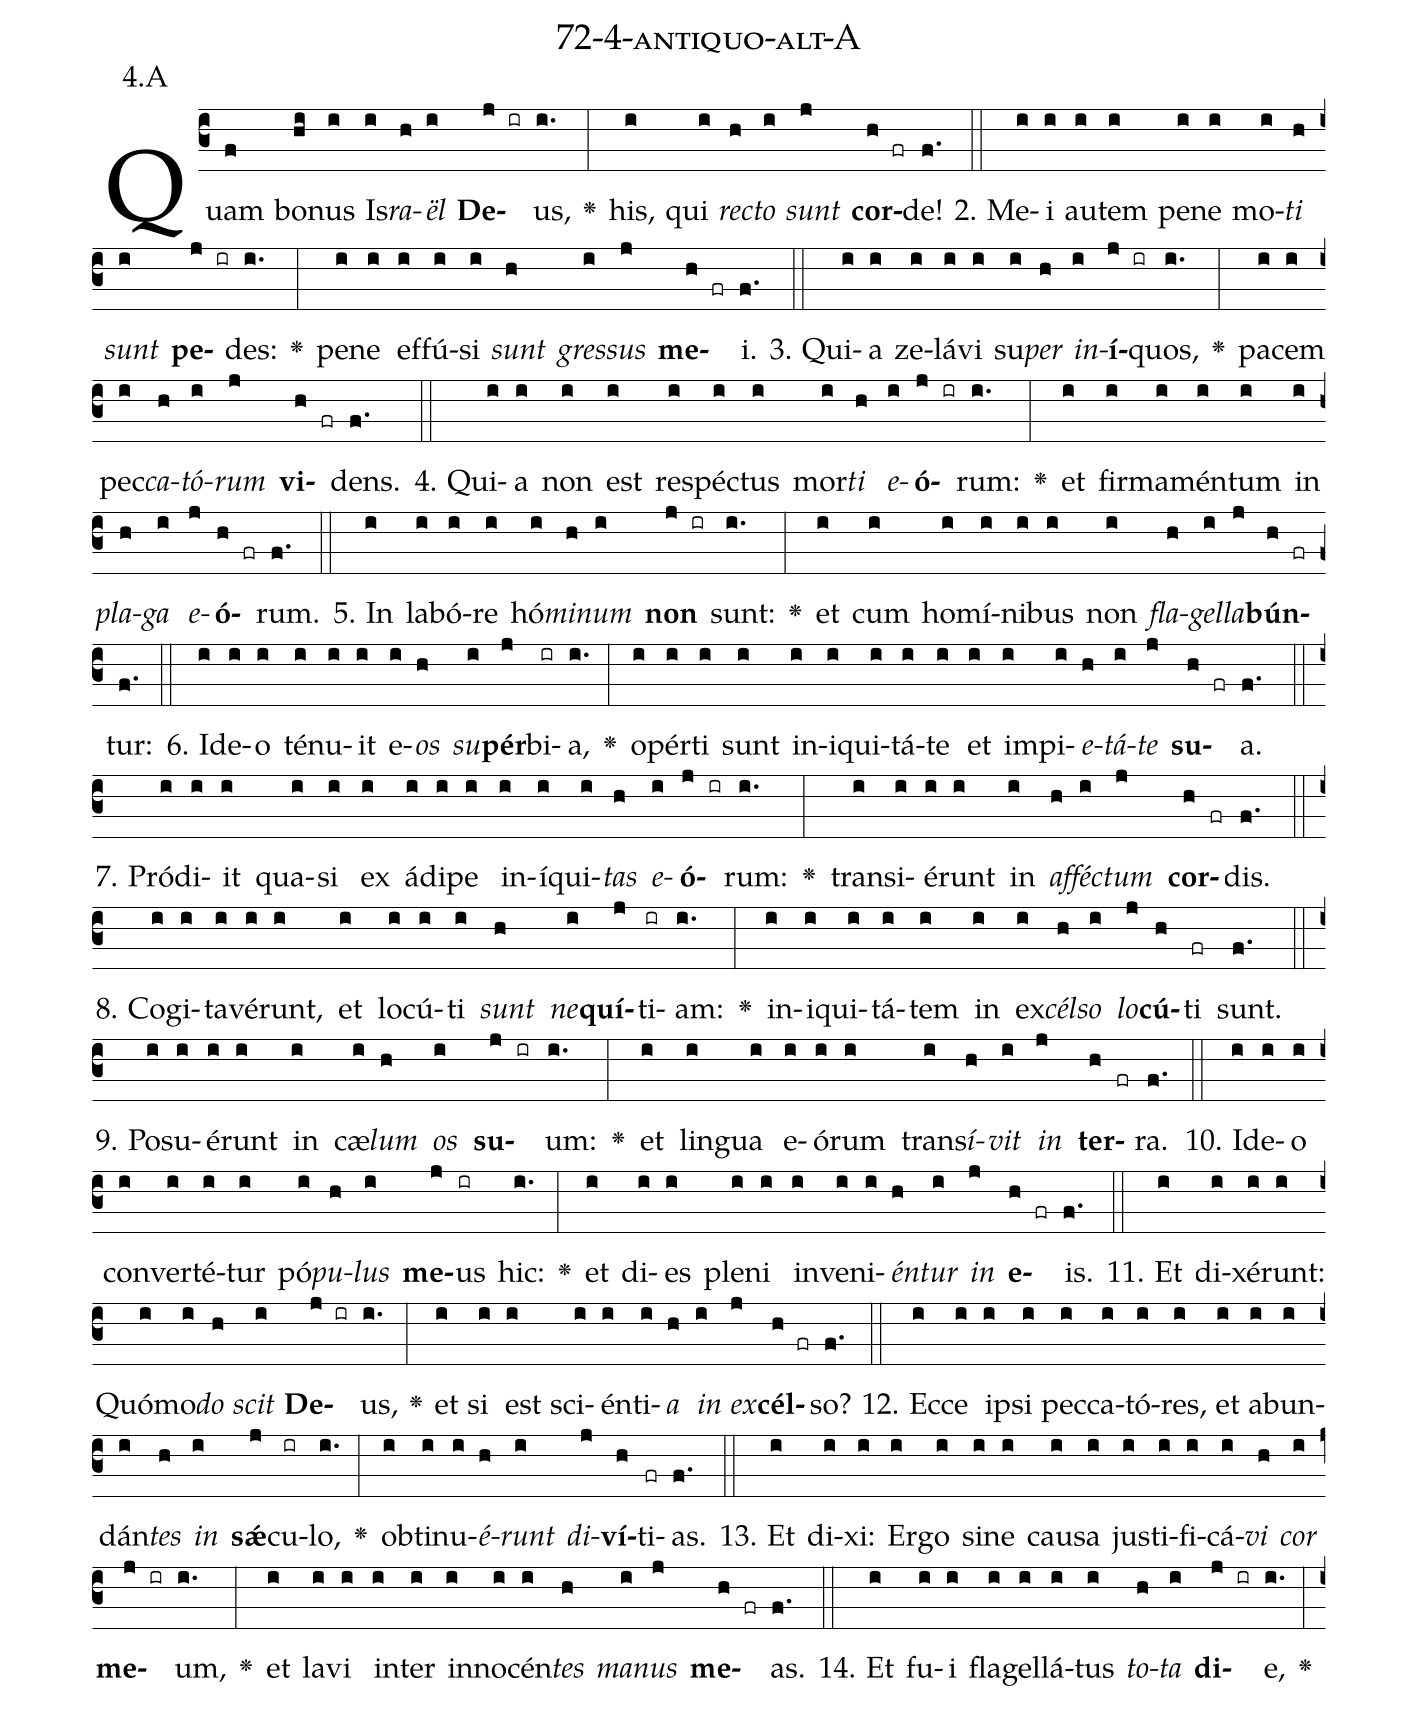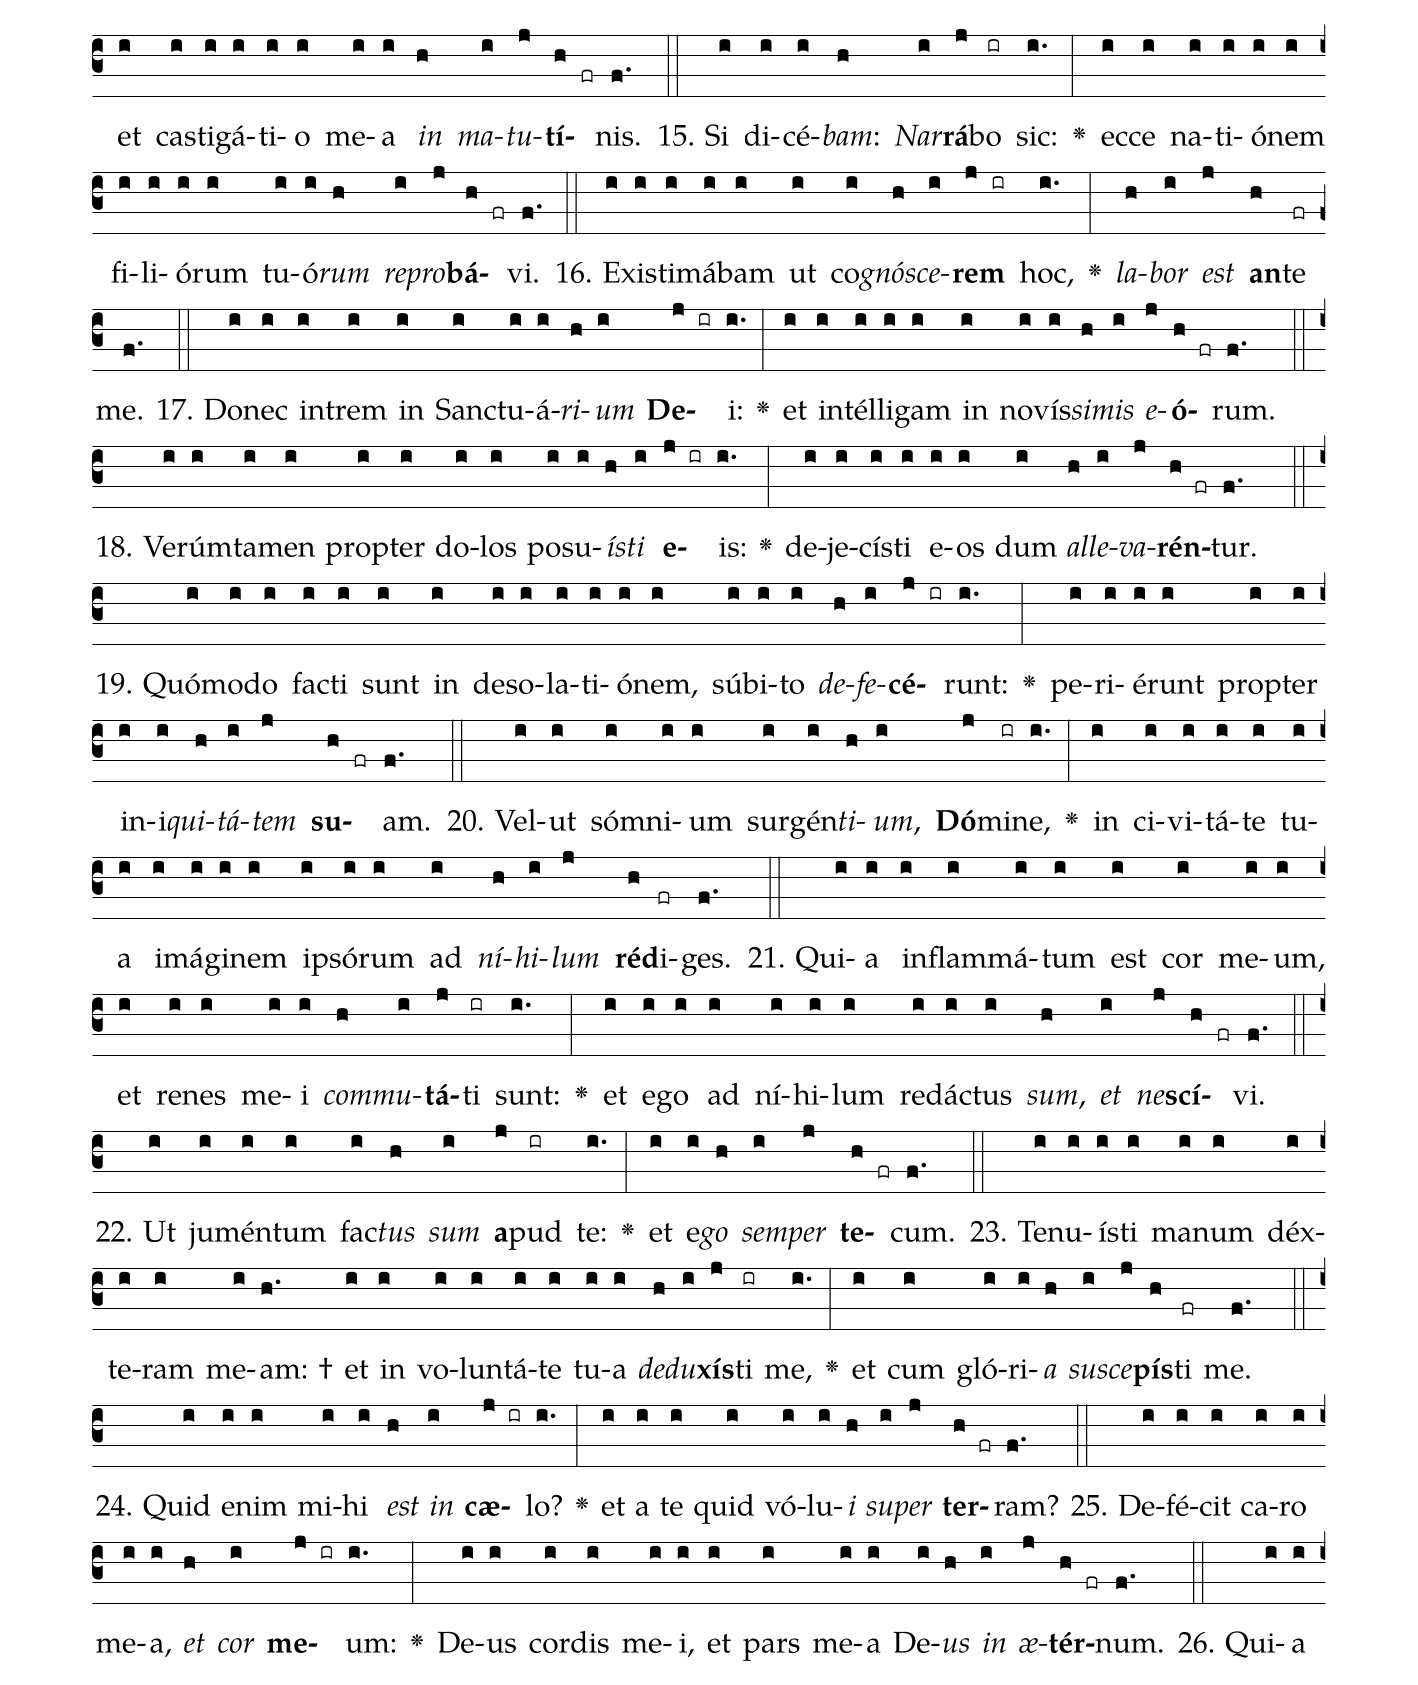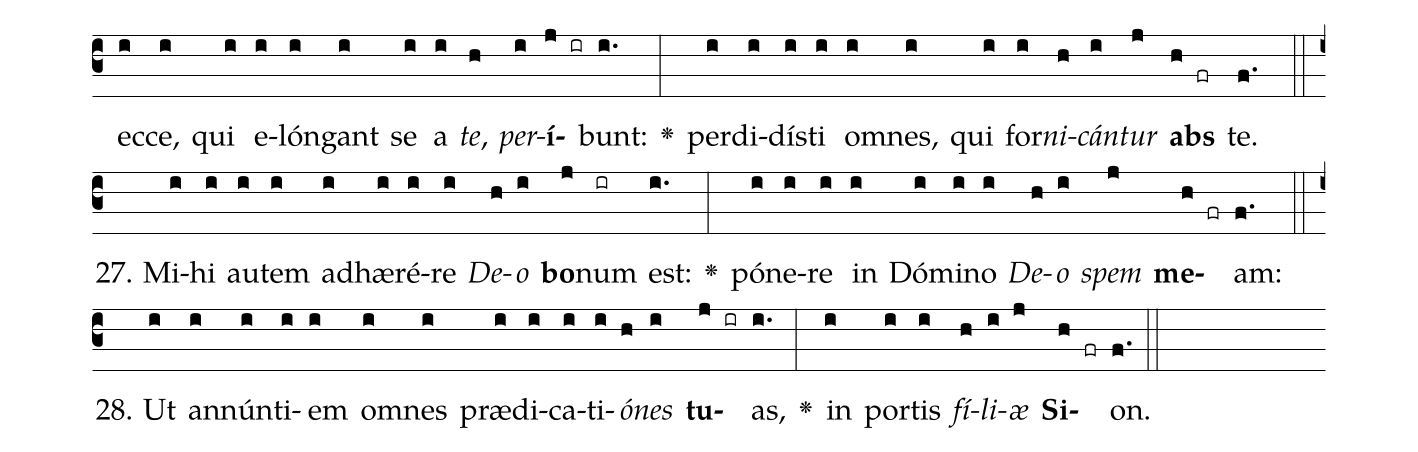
name: 72-4-antiquo-alt-A;
annotation: 4.A;
%%
(c3)Quam(f) bo(hi)nus(i) Is(i)<i>ra</i>(h)<i>ël</i>(i) <b>De</b>(j ir)us,(i.) <v>\greheightstar</v>(:) his,(i) qui(i) <i>rec</i>(h)<i>to</i>(i) <i>sunt</i>(j) <b>cor</b>(h fr)de!(f.) (::)
2. Me(i)i(i) au(i)tem(i) pe(i)ne(i) mo(i)<i>ti</i>(h) <i>sunt</i>(i) <b>pe</b>(j ir)des:(i.) <v>\greheightstar</v>(:) pe(i)ne(i) ef(i)fú(i)si(i) <i>sunt</i>(h) <i>gres</i>(i)<i>sus</i>(j) <b>me</b>(h fr)i.(f.) (::)
3. Qui(i)a(i) ze(i)lá(i)vi(i) su(i)<i>per</i>(h) <i>in</i>(i)<b>í</b>(j ir)quos,(i.) <v>\greheightstar</v>(:) pa(i)cem(i) pec(i)<i>ca</i>(h)<i>tó</i>(i)<i>rum</i>(j) <b>vi</b>(h fr)dens.(f.) (::)
4. Qui(i)a(i) non(i) est(i) re(i)spéc(i)tus(i) mor(i)<i>ti</i>(h) <i>e</i>(i)<b>ó</b>(j ir)rum:(i.) <v>\greheightstar</v>(:) et(i) fir(i)ma(i)mén(i)tum(i) in(i) <i>pla</i>(h)<i>ga</i>(i) <i>e</i>(j)<b>ó</b>(h fr)rum.(f.) (::)
5. In(i) la(i)bó(i)re(i) hó(i)<i>mi</i>(h)<i>num</i>(i) <b>non</b>(j ir) sunt:(i.) <v>\greheightstar</v>(:) et(i) cum(i) ho(i)mí(i)ni(i)bus(i) non(i) <i>fla</i>(h)<i>gel</i>(i)<i>la</i>(j)<b>bún</b>(h fr)tur:(f.) (::)
6. Id(i)e(i)o(i) té(i)nu(i)it(i) e(i)<i>os</i>(h) <i>su</i>(i)<b>pér</b>(j)bi(ir)a,(i.) <v>\greheightstar</v>(:) o(i)pér(i)ti(i) sunt(i) in(i)i(i)qui(i)tá(i)te(i) et(i) im(i)pi(i)<i>e</i>(h)<i>tá</i>(i)<i>te</i>(j) <b>su</b>(h fr)a.(f.) (::)
7. Pród(i)i(i)it(i) qua(i)si(i) ex(i) á(i)di(i)pe(i) in(i)í(i)qui(i)<i>tas</i>(h) <i>e</i>(i)<b>ó</b>(j ir)rum:(i.) <v>\greheightstar</v>(:) trans(i)i(i)é(i)runt(i) in(i) <i>af</i>(h)<i>féc</i>(i)<i>tum</i>(j) <b>cor</b>(h fr)dis.(f.) (::)
8. Co(i)gi(i)ta(i)vé(i)runt,(i) et(i) lo(i)cú(i)ti(i) <i>sunt</i>(h) <i>ne</i>(i)<b>quí</b>(j)ti(ir)am:(i.) <v>\greheightstar</v>(:) in(i)i(i)qui(i)tá(i)tem(i) in(i) ex(i)<i>cél</i>(h)<i>so</i>(i) <i>lo</i>(j)<b>cú</b>(h)ti(fr) sunt.(f.) (::)
9. Po(i)su(i)é(i)runt(i) in(i) cæ(i)<i>lum</i>(h) <i>os</i>(i) <b>su</b>(j ir)um:(i.) <v>\greheightstar</v>(:) et(i) lin(i)gua(i) e(i)ó(i)rum(i) trans(i)<i>í</i>(h)<i>vit</i>(i) <i>in</i>(j) <b>ter</b>(h fr)ra.(f.) (::)
10. Id(i)e(i)o(i) con(i)ver(i)té(i)tur(i) pó(i)<i>pu</i>(h)<i>lus</i>(i) <b>me</b>(j)us(ir) hic:(i.) <v>\greheightstar</v>(:) et(i) di(i)es(i) ple(i)ni(i) in(i)ve(i)ni(i)<i>én</i>(h)<i>tur</i>(i) <i>in</i>(j) <b>e</b>(h fr)is.(f.) (::)
11. Et(i) di(i)xé(i)runt:(i) Quó(i)mo(i)<i>do</i>(h) <i>scit</i>(i) <b>De</b>(j ir)us,(i.) <v>\greheightstar</v>(:) et(i) si(i) est(i) sci(i)én(i)ti(i)<i>a</i>(h) <i>in</i>(i) <i>ex</i>(j)<b>cél</b>(h fr)so?(f.) (::)
12. Ec(i)ce(i) ip(i)si(i) pec(i)ca(i)tó(i)res,(i) et(i) ab(i)un(i)dán(i)<i>tes</i>(h) <i>in</i>(i) <b>sǽ</b>(j)cu(ir)lo,(i.) <v>\greheightstar</v>(:) ob(i)ti(i)nu(i)<i>é</i>(h)<i>runt</i>(i) <i>di</i>(j)<b>ví</b>(h)ti(fr)as.(f.) (::)
13. Et(i) di(i)xi:(i) Er(i)go(i) si(i)ne(i) cau(i)sa(i) jus(i)ti(i)fi(i)cá(i)<i>vi</i>(h) <i>cor</i>(i) <b>me</b>(j ir)um,(i.) <v>\greheightstar</v>(:) et(i) la(i)vi(i) in(i)ter(i) in(i)no(i)cén(i)<i>tes</i>(h) <i>ma</i>(i)<i>nus</i>(j) <b>me</b>(h fr)as.(f.) (::)
14. Et(i) fu(i)i(i) fla(i)gel(i)lá(i)tus(i) <i>to</i>(h)<i>ta</i>(i) <b>di</b>(j ir)e,(i.) <v>\greheightstar</v>(:) et(i) cas(i)ti(i)gá(i)ti(i)o(i) me(i)a(i) <i>in</i>(h) <i>ma</i>(i)<i>tu</i>(j)<b>tí</b>(h fr)nis.(f.) (::)
15. Si(i) di(i)cé(i)<i>bam</i>:(h) <i>Nar</i>(i)<b>rá</b>(j)bo(ir) sic:(i.) <v>\greheightstar</v>(:) ec(i)ce(i) na(i)ti(i)ó(i)nem(i) fi(i)li(i)ó(i)rum(i) tu(i)ó(i)<i>rum</i>(h) <i>re</i>(i)<i>pro</i>(j)<b>bá</b>(h fr)vi.(f.) (::)
16. Ex(i)is(i)ti(i)má(i)bam(i) ut(i) co(i)<i>gnó</i>(h)<i>sce</i>(i)<b>rem</b>(j ir) hoc,(i.) <v>\greheightstar</v>(:) <i>la</i>(h)<i>bor</i>(i) <i>est</i>(j) <b>an</b>(h)te(fr) me.(f.) (::)
17. Do(i)nec(i) in(i)trem(i) in(i) Sanc(i)tu(i)á(i)<i>ri</i>(h)<i>um</i>(i) <b>De</b>(j ir)i:(i.) <v>\greheightstar</v>(:) et(i) in(i)tél(i)li(i)gam(i) in(i) no(i)vís(i)<i>si</i>(h)<i>mis</i>(i) <i>e</i>(j)<b>ó</b>(h fr)rum.(f.) (::)
18. Ve(i)rúm(i)ta(i)men(i) prop(i)ter(i) do(i)los(i) po(i)su(i)<i>ís</i>(h)<i>ti</i>(i) <b>e</b>(j ir)is:(i.) <v>\greheightstar</v>(:) de(i)je(i)cís(i)ti(i) e(i)os(i) dum(i) <i>al</i>(h)<i>le</i>(i)<i>va</i>(j)<b>rén</b>(h fr)tur.(f.) (::)
19. Quó(i)mo(i)do(i) fac(i)ti(i) sunt(i) in(i) de(i)so(i)la(i)ti(i)ó(i)nem,(i) súb(i)i(i)to(i) <i>de</i>(h)<i>fe</i>(i)<b>cé</b>(j ir)runt:(i.) <v>\greheightstar</v>(:) pe(i)ri(i)é(i)runt(i) prop(i)ter(i) in(i)i(i)<i>qui</i>(h)<i>tá</i>(i)<i>tem</i>(j) <b>su</b>(h fr)am.(f.) (::)
20. Vel(i)ut(i) sóm(i)ni(i)um(i) sur(i)gén(i)<i>ti</i>(h)<i>um</i>,(i) <b>Dó</b>(j)mi(ir)ne,(i.) <v>\greheightstar</v>(:) in(i) ci(i)vi(i)tá(i)te(i) tu(i)a(i) i(i)má(i)gi(i)nem(i) ip(i)só(i)rum(i) ad(i) <i>ní</i>(h)<i>hi</i>(i)<i>lum</i>(j) <b>réd</b>(h)i(fr)ges.(f.) (::)
21. Qui(i)a(i) in(i)flam(i)má(i)tum(i) est(i) cor(i) me(i)um,(i) et(i) re(i)nes(i) me(i)i(i) <i>com</i>(h)<i>mu</i>(i)<b>tá</b>(j)ti(ir) sunt:(i.) <v>\greheightstar</v>(:) et(i) e(i)go(i) ad(i) ní(i)hi(i)lum(i) red(i)ác(i)tus(i) <i>sum</i>,(h) <i>et</i>(i) <i>ne</i>(j)<b>scí</b>(h fr)vi.(f.) (::)
22. Ut(i) ju(i)mén(i)tum(i) fac(i)<i>tus</i>(h) <i>sum</i>(i) <b>a</b>(j)pud(ir) te:(i.) <v>\greheightstar</v>(:) et(i) e(i)<i>go</i>(h) <i>sem</i>(i)<i>per</i>(j) <b>te</b>(h fr)cum.(f.) (::)
23. Te(i)nu(i)ís(i)ti(i) ma(i)num(i) déx(i)te(i)ram(i) me(i)am: †(h.) et(i) in(i) vo(i)lun(i)tá(i)te(i) tu(i)a(i) <i>de</i>(h)<i>du</i>(i)<b>xís</b>(j)ti(ir) me,(i.) <v>\greheightstar</v>(:) et(i) cum(i) gló(i)ri(i)<i>a</i>(h) <i>su</i>(i)<i>sce</i>(j)<b>pís</b>(h)ti(fr) me.(f.) (::)
24. Quid(i) e(i)nim(i) mi(i)hi(i) <i>est</i>(h) <i>in</i>(i) <b>cæ</b>(j ir)lo?(i.) <v>\greheightstar</v>(:) et(i) a(i) te(i) quid(i) vó(i)lu(i)<i>i</i>(h) <i>su</i>(i)<i>per</i>(j) <b>ter</b>(h fr)ram?(f.) (::)
25. De(i)fé(i)cit(i) ca(i)ro(i) me(i)a,(i) <i>et</i>(h) <i>cor</i>(i) <b>me</b>(j ir)um:(i.) <v>\greheightstar</v>(:) De(i)us(i) cor(i)dis(i) me(i)i,(i) et(i) pars(i) me(i)a(i) De(i)<i>us</i>(h) <i>in</i>(i) <i>æ</i>(j)<b>tér</b>(h fr)num.(f.) (::)
26. Qui(i)a(i) ec(i)ce,(i) qui(i) e(i)lón(i)gant(i) se(i) a(i) <i>te</i>,(h) <i>per</i>(i)<b>í</b>(j ir)bunt:(i.) <v>\greheightstar</v>(:) per(i)di(i)dís(i)ti(i) om(i)nes,(i) qui(i) for(i)<i>ni</i>(h)<i>cán</i>(i)<i>tur</i>(j) <b>abs</b>(h fr) te.(f.) (::)
27. Mi(i)hi(i) au(i)tem(i) ad(i)hæ(i)ré(i)re(i) <i>De</i>(h)<i>o</i>(i) <b>bo</b>(j)num(ir) est:(i.) <v>\greheightstar</v>(:) pó(i)ne(i)re(i) in(i) Dó(i)mi(i)no(i) <i>De</i>(h)<i>o</i>(i) <i>spem</i>(j) <b>me</b>(h fr)am:(f.) (::)
28. Ut(i) an(i)nún(i)ti(i)em(i) om(i)nes(i) præ(i)di(i)ca(i)ti(i)<i>ó</i>(h)<i>nes</i>(i) <b>tu</b>(j ir)as,(i.) <v>\greheightstar</v>(:) in(i) por(i)tis(i) <i>fí</i>(h)<i>li</i>(i)<i>æ</i>(j) <b>Si</b>(h fr)on.(f.) (::)
